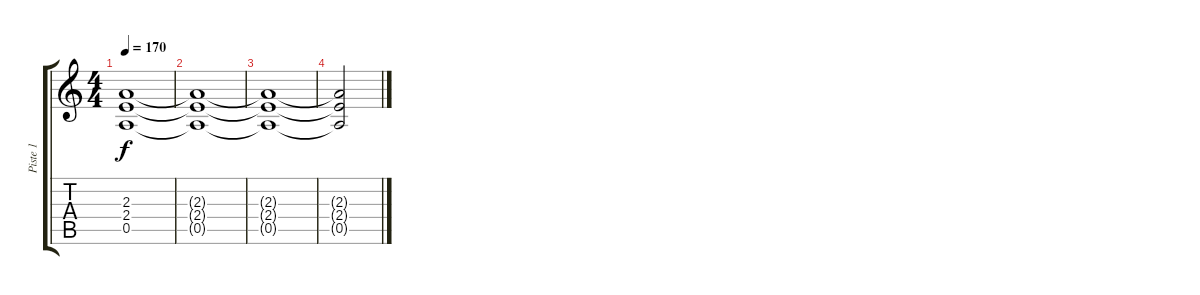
\track ("Piste 1" "Piste 1") {instrument acousticguitarsteel}
\staff {score tabs}
\tuning (E4 B3 G3 D3 A2 E2) {hide}
\ts (4 4)
\tempo 170
\clef g2
\ks c
(2.3 2.4 0.5).1{dy f} |
(2.3{t} 2.4{t} 0.5{t}).1 |
(2.3{t} 2.4{t} 0.5{t}).1 |
(2.3{t} 2.4{t} 0.5{t}).2
